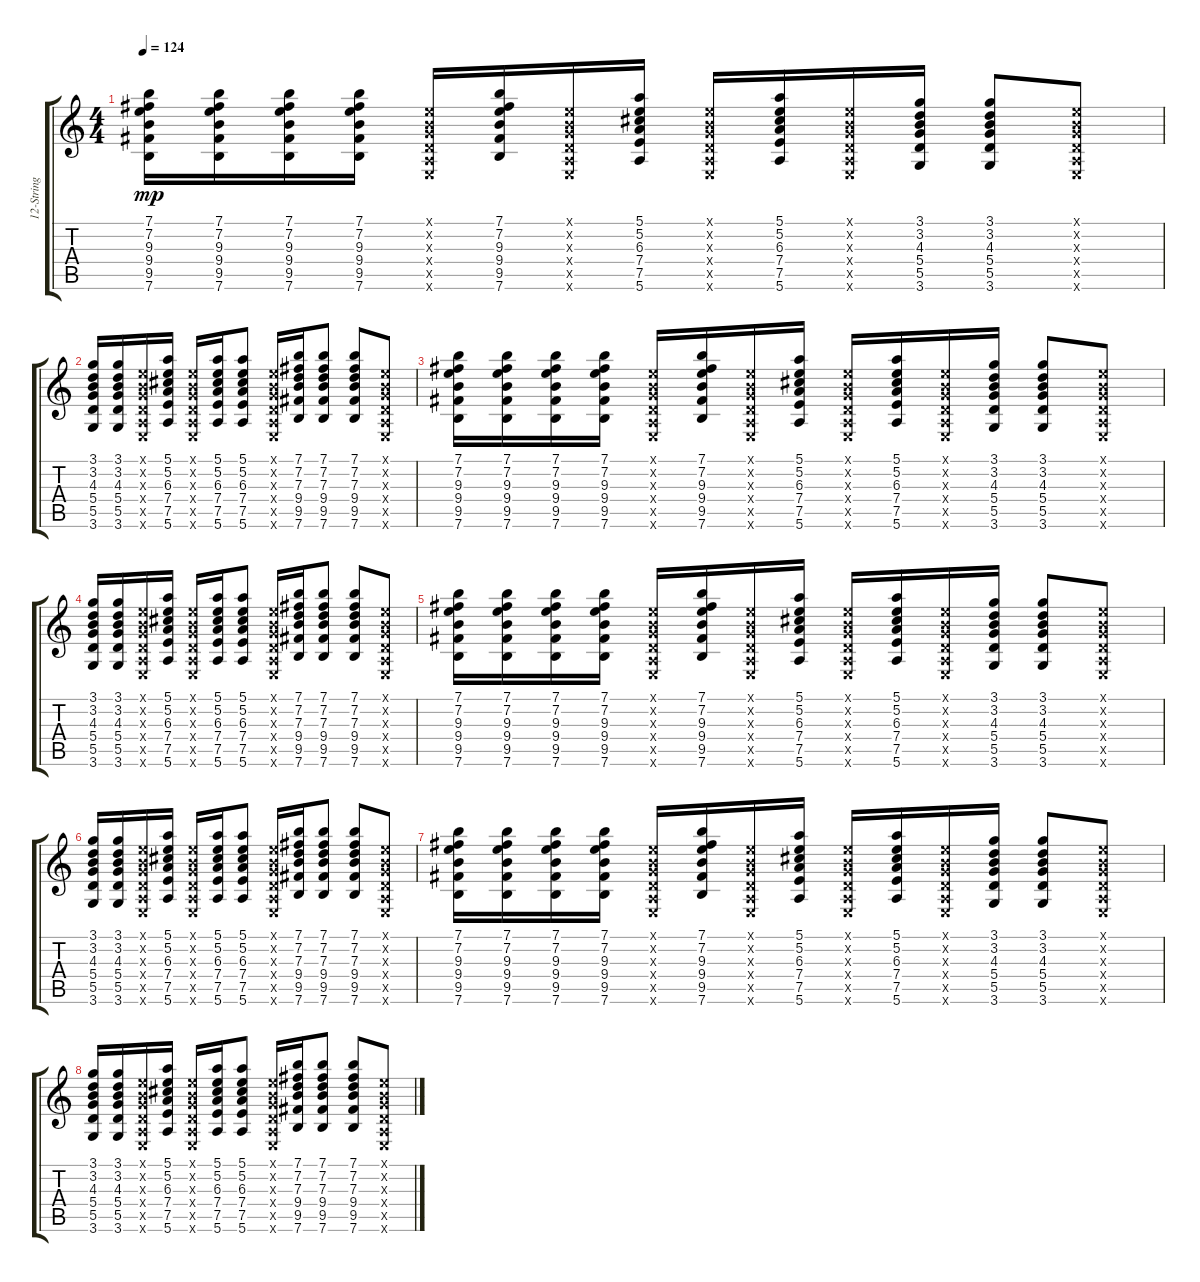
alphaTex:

\track ("12-String Acoustic Guitar" "12-String ") {instrument acousticguitarsteel}
\staff {score tabs}
\tuning (E4 B3 G3 D3 A2 E2) {hide}
\ts (4 4)
\tempo 124
\clef g2
\ks c
(7.1 7.2 9.3 9.4 9.5 7.6).16{dy mp} (7.1 7.2 9.3 9.4 9.5 7.6).16 (7.1 7.2 9.3 9.4 9.5 7.6).16 (7.1 7.2 9.3 9.4 9.5 7.6).16 (0.1{x} 0.2{x} 0.3{x} 0.4{x} 0.5{x} 0.6{x}).16 (7.1 7.2 9.3 9.4 9.5 7.6).16 (0.1{x} 0.2{x} 0.3{x} 0.4{x} 0.5{x} 0.6{x}).16 (5.1 5.2 6.3 7.4 7.5 5.6).16 (0.1{x} 0.2{x} 0.3{x} 0.4{x} 0.5{x} 0.6{x}).16 (5.1 5.2 6.3 7.4 7.5 5.6).16 (0.1{x} 0.2{x} 0.3{x} 0.4{x} 0.5{x} 0.6{x}).16 (3.1 3.2 4.3 5.4 5.5 3.6).16 (3.1 3.2 4.3 5.4 5.5 3.6).8 (0.1{x} 0.2{x} 0.3{x} 0.4{x} 0.5{x} 0.6{x}).8 |
(3.1 3.2 4.3 5.4 5.5 3.6).16 (3.1 3.2 4.3 5.4 5.5 3.6).16 (0.1{x} 0.2{x} 0.3{x} 0.4{x} 0.5{x} 0.6{x}).16 (5.1 5.2 6.3 7.4 7.5 5.6).16 (0.1{x} 0.2{x} 0.3{x} 0.4{x} 0.5{x} 0.6{x}).16 (5.1 5.2 6.3 7.4 7.5 5.6).16 (5.1 5.2 6.3 7.4 7.5 5.6).8 (0.1{x} 0.2{x} 0.3{x} 0.4{x} 0.5{x} 0.6{x}).16 (7.1 7.2 7.3 9.4 9.5 7.6).16 (7.1 7.2 7.3 9.4 9.5 7.6).8 (7.1 7.2 7.3 9.4 9.5 7.6).8 (0.1{x} 0.2{x} 0.3{x} 0.4{x} 0.5{x} 0.6{x}).8 |
(7.1 7.2 9.3 9.4 9.5 7.6).16 (7.1 7.2 9.3 9.4 9.5 7.6).16 (7.1 7.2 9.3 9.4 9.5 7.6).16 (7.1 7.2 9.3 9.4 9.5 7.6).16 (0.1{x} 0.2{x} 0.3{x} 0.4{x} 0.5{x} 0.6{x}).16 (7.1 7.2 9.3 9.4 9.5 7.6).16 (0.1{x} 0.2{x} 0.3{x} 0.4{x} 0.5{x} 0.6{x}).16 (5.1 5.2 6.3 7.4 7.5 5.6).16 (0.1{x} 0.2{x} 0.3{x} 0.4{x} 0.5{x} 0.6{x}).16 (5.1 5.2 6.3 7.4 7.5 5.6).16 (0.1{x} 0.2{x} 0.3{x} 0.4{x} 0.5{x} 0.6{x}).16 (3.1 3.2 4.3 5.4 5.5 3.6).16 (3.1 3.2 4.3 5.4 5.5 3.6).8 (0.1{x} 0.2{x} 0.3{x} 0.4{x} 0.5{x} 0.6{x}).8 |
(3.1 3.2 4.3 5.4 5.5 3.6).16 (3.1 3.2 4.3 5.4 5.5 3.6).16 (0.1{x} 0.2{x} 0.3{x} 0.4{x} 0.5{x} 0.6{x}).16 (5.1 5.2 6.3 7.4 7.5 5.6).16 (0.1{x} 0.2{x} 0.3{x} 0.4{x} 0.5{x} 0.6{x}).16 (5.1 5.2 6.3 7.4 7.5 5.6).16 (5.1 5.2 6.3 7.4 7.5 5.6).8 (0.1{x} 0.2{x} 0.3{x} 0.4{x} 0.5{x} 0.6{x}).16 (7.1 7.2 7.3 9.4 9.5 7.6).16 (7.1 7.2 7.3 9.4 9.5 7.6).8 (7.1 7.2 7.3 9.4 9.5 7.6).8 (0.1{x} 0.2{x} 0.3{x} 0.4{x} 0.5{x} 0.6{x}).8 |
(7.1 7.2 9.3 9.4 9.5 7.6).16 (7.1 7.2 9.3 9.4 9.5 7.6).16 (7.1 7.2 9.3 9.4 9.5 7.6).16 (7.1 7.2 9.3 9.4 9.5 7.6).16 (0.1{x} 0.2{x} 0.3{x} 0.4{x} 0.5{x} 0.6{x}).16 (7.1 7.2 9.3 9.4 9.5 7.6).16 (0.1{x} 0.2{x} 0.3{x} 0.4{x} 0.5{x} 0.6{x}).16 (5.1 5.2 6.3 7.4 7.5 5.6).16 (0.1{x} 0.2{x} 0.3{x} 0.4{x} 0.5{x} 0.6{x}).16 (5.1 5.2 6.3 7.4 7.5 5.6).16 (0.1{x} 0.2{x} 0.3{x} 0.4{x} 0.5{x} 0.6{x}).16 (3.1 3.2 4.3 5.4 5.5 3.6).16 (3.1 3.2 4.3 5.4 5.5 3.6).8 (0.1{x} 0.2{x} 0.3{x} 0.4{x} 0.5{x} 0.6{x}).8 |
(3.1 3.2 4.3 5.4 5.5 3.6).16 (3.1 3.2 4.3 5.4 5.5 3.6).16 (0.1{x} 0.2{x} 0.3{x} 0.4{x} 0.5{x} 0.6{x}).16 (5.1 5.2 6.3 7.4 7.5 5.6).16 (0.1{x} 0.2{x} 0.3{x} 0.4{x} 0.5{x} 0.6{x}).16 (5.1 5.2 6.3 7.4 7.5 5.6).16 (5.1 5.2 6.3 7.4 7.5 5.6).8 (0.1{x} 0.2{x} 0.3{x} 0.4{x} 0.5{x} 0.6{x}).16 (7.1 7.2 7.3 9.4 9.5 7.6).16 (7.1 7.2 7.3 9.4 9.5 7.6).8 (7.1 7.2 7.3 9.4 9.5 7.6).8 (0.1{x} 0.2{x} 0.3{x} 0.4{x} 0.5{x} 0.6{x}).8 |
(7.1 7.2 9.3 9.4 9.5 7.6).16 (7.1 7.2 9.3 9.4 9.5 7.6).16 (7.1 7.2 9.3 9.4 9.5 7.6).16 (7.1 7.2 9.3 9.4 9.5 7.6).16 (0.1{x} 0.2{x} 0.3{x} 0.4{x} 0.5{x} 0.6{x}).16 (7.1 7.2 9.3 9.4 9.5 7.6).16 (0.1{x} 0.2{x} 0.3{x} 0.4{x} 0.5{x} 0.6{x}).16 (5.1 5.2 6.3 7.4 7.5 5.6).16 (0.1{x} 0.2{x} 0.3{x} 0.4{x} 0.5{x} 0.6{x}).16 (5.1 5.2 6.3 7.4 7.5 5.6).16 (0.1{x} 0.2{x} 0.3{x} 0.4{x} 0.5{x} 0.6{x}).16 (3.1 3.2 4.3 5.4 5.5 3.6).16 (3.1 3.2 4.3 5.4 5.5 3.6).8 (0.1{x} 0.2{x} 0.3{x} 0.4{x} 0.5{x} 0.6{x}).8 |
(3.1 3.2 4.3 5.4 5.5 3.6).16 (3.1 3.2 4.3 5.4 5.5 3.6).16 (0.1{x} 0.2{x} 0.3{x} 0.4{x} 0.5{x} 0.6{x}).16 (5.1 5.2 6.3 7.4 7.5 5.6).16 (0.1{x} 0.2{x} 0.3{x} 0.4{x} 0.5{x} 0.6{x}).16 (5.1 5.2 6.3 7.4 7.5 5.6).16 (5.1 5.2 6.3 7.4 7.5 5.6).8 (0.1{x} 0.2{x} 0.3{x} 0.4{x} 0.5{x} 0.6{x}).16 (7.1 7.2 7.3 9.4 9.5 7.6).16 (7.1 7.2 7.3 9.4 9.5 7.6).8 (7.1 7.2 7.3 9.4 9.5 7.6).8 (0.1{x} 0.2{x} 0.3{x} 0.4{x} 0.5{x} 0.6{x}).8
